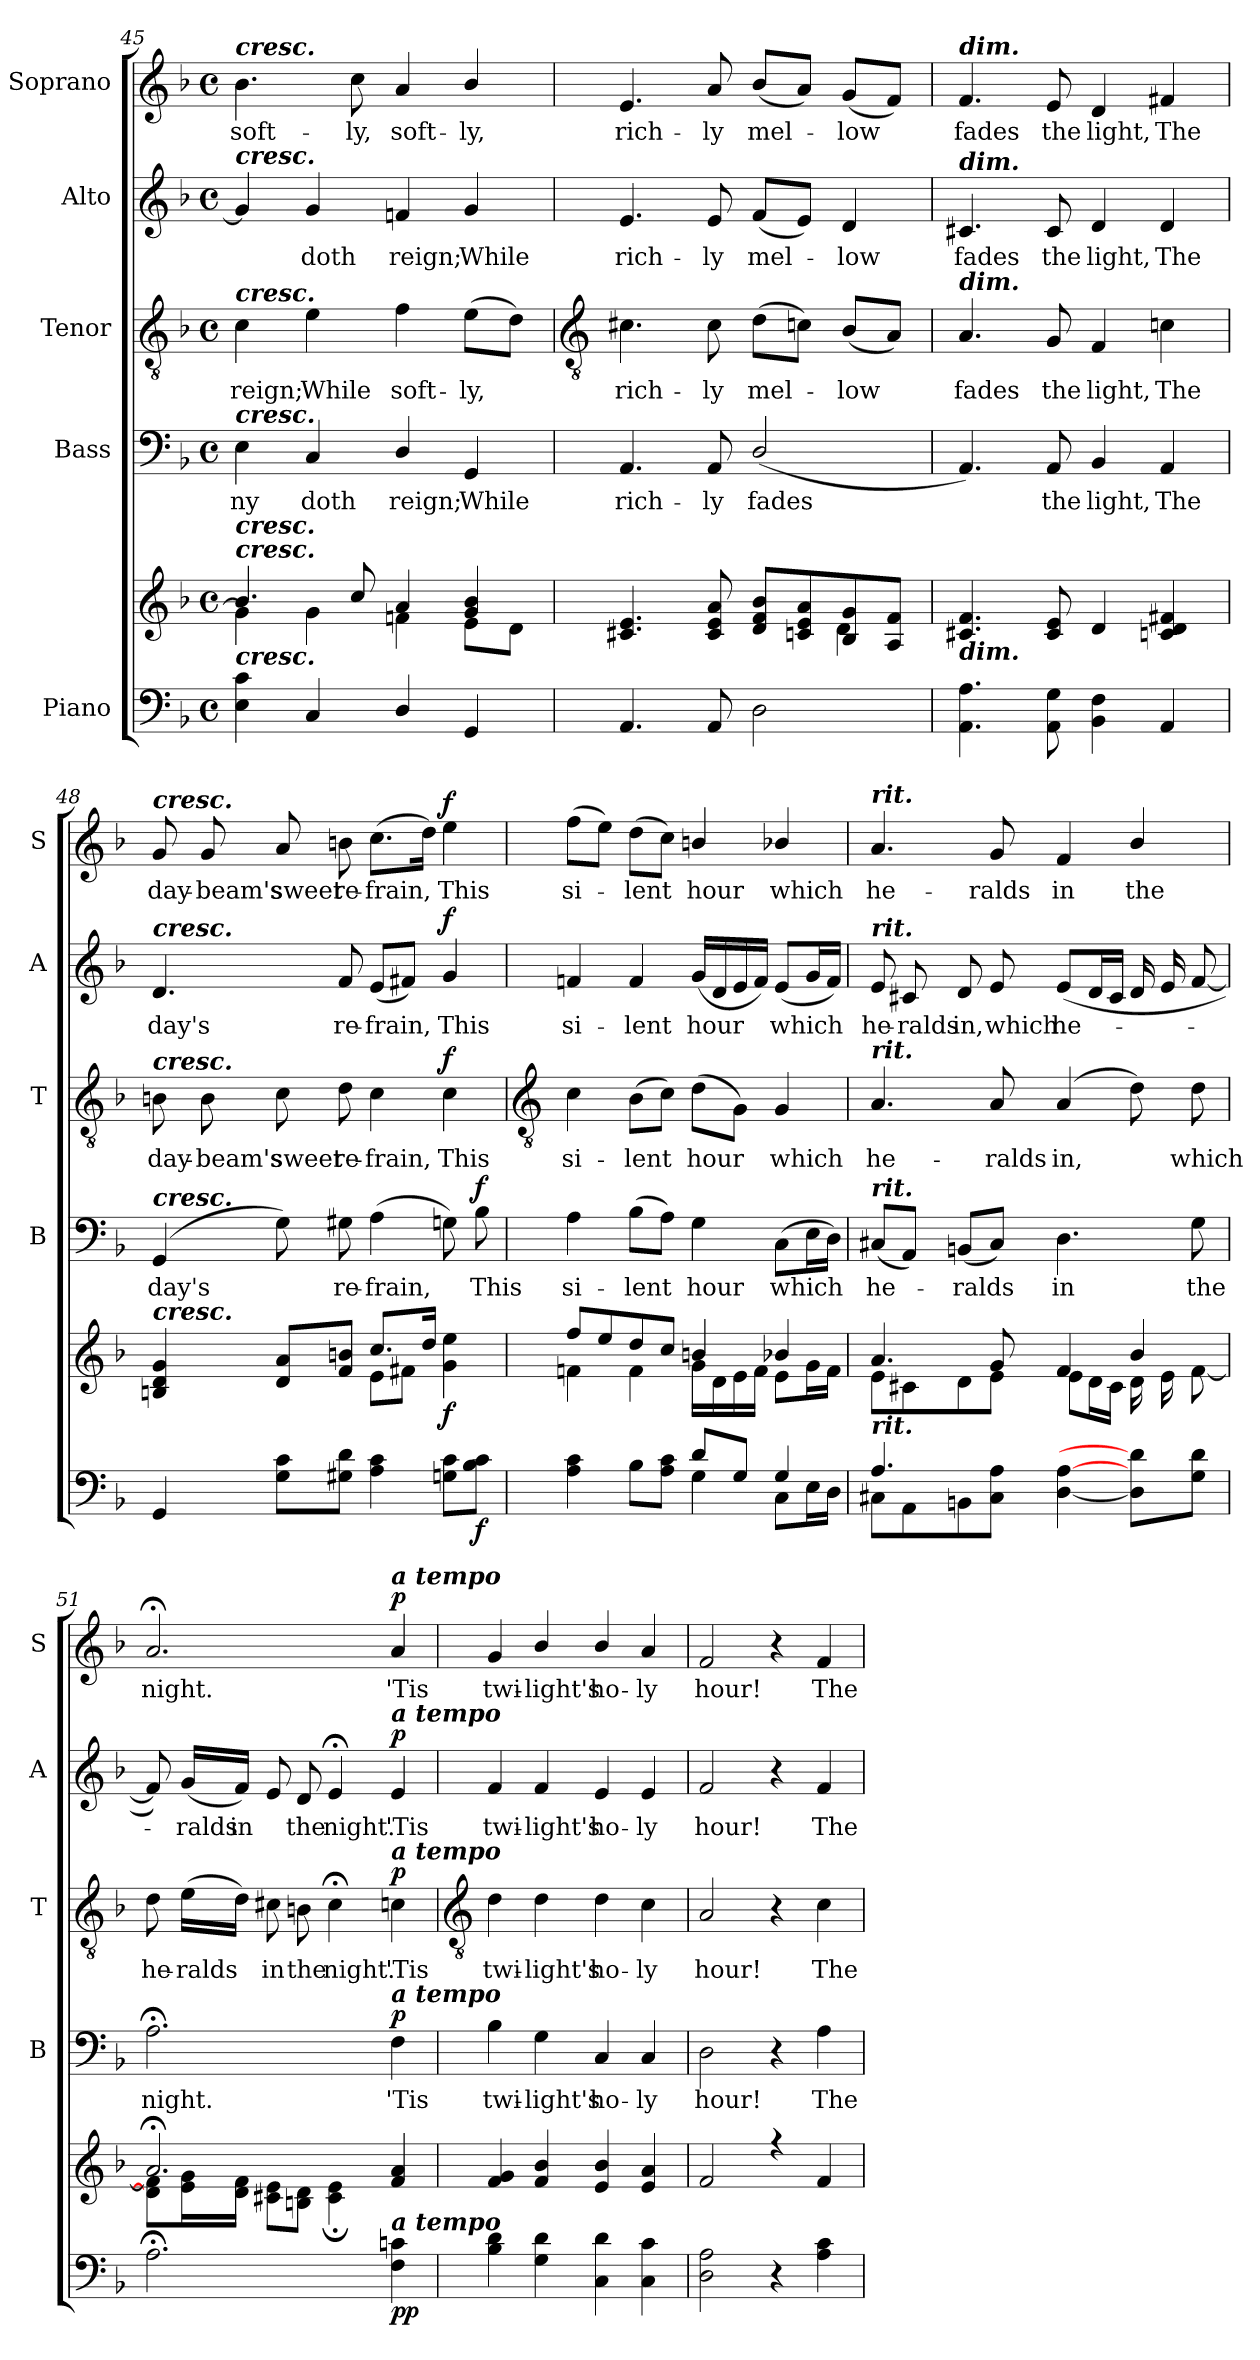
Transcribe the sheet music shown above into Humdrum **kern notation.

**kern	**kern	**dynam	**kern	**text	**dynam	**kern	**text	**dynam	**kern	**text	**dynam	**kern	**text	**dynam
*part5	*part5	*part5	*part4	*part4	*part4	*part3	*part3	*part3	*part2	*part2	*part2	*part1	*part1	*part1
*staff6	*staff5	*staff5/6	*staff4	*staff4	*staff4	*staff3	*staff3	*staff3	*staff2	*staff2	*staff2	*staff1	*staff1	*staff1
*I"Piano	*	*	*I"Bass	*	*	*I"Tenor	*	*	*I"Alto	*	*	*I"Soprano	*	*
*	*	*	*I'B	*	*	*I'T	*	*	*I'A	*	*	*I'S	*	*
*clefF4	*clefG2	*	*clefF4	*	*	*clefGv2	*	*	*clefG2	*	*	*clefG2	*	*
*k[b-]	*k[b-]	*	*k[b-]	*	*	*k[b-]	*	*	*k[b-]	*	*	*k[b-]	*	*
*F:	*F:	*	*F:	*	*	*F:	*	*	*F:	*	*	*F:	*	*
*M4/4	*M4/4	*	*M4/4	*	*	*M4/4	*	*	*M4/4	*	*	*M4/4	*	*
*met(c)	*met(c)	*	*met(c)	*	*	*met(c)	*	*	*met(c)	*	*	*met(c)	*	*
=45	=45	=45	=45	=45	=45	=45	=45	=45	=45	=45	=45	=45	=45	=45
*	*^	*	*	*	*	*	*	*	*	*	*	*	*	*
!	!	!	!	!	!	!	!	!	!	!	!	!	!LO:TX:a:Bi:t=cresc.	!	!
!	!	!	!	!	!	!	!	!	!	!LO:TX:a:Bi:t=cresc.	!	!	!	!	!
!	!	!	!	!	!	!	!LO:TX:a:Bi:t=cresc.	!	!	!	!	!	!	!	!
!	!	!	!	!LO:TX:a:Bi:t=cresc.	!	!	!	!	!	!	!	!	!	!	!
!	!LO:TX:a:Bi:t=cresc.	!	!	!	!	!	!	!	!	!	!	!	!	!	!
!	!LO:TX:a:Bi:t=cresc.	!	!	!	!	!	!	!	!	!	!	!	!	!	!
!LO:TX:a:Bi:t=cresc.	!	!	!	!	!	!	!	!	!	!	!	!	!	!	!
!	!	!	!	!	!LO:LY:b	!	!	!LO:LY:b	!	!	!	!	!	!LO:LY:b	!
4E 4c	4.b-/	4g\]	.	4E	-ny	.	4c	reign;	.	4g]	.	.	4.b-	soft-	.
!	!	!	!	!	!LO:LY:b	!	!	!LO:LY:b	!	!	!LO:LY:b	!	!	!	!
4C	.	4g\	.	4C	doth	.	4e	While	.	4g	doth	.	.	.	.
!	!	!	!	!	!	!	!	!	!	!	!	!	!	!LO:LY:b	!
.	8cc/	.	.	.	.	.	.	.	.	.	.	.	8cc	-ly,	.
!	!	!	!	!	!LO:LY:b	!	!	!LO:LY:b	!	!	!LO:LY:b	!	!	!LO:LY:b	!
4D/	4a/	4fn\	.	4D/	reign;	.	4f	soft-	.	4fn	reign;	.	4a	soft-	.
!	!	!	!	!	!LO:LY:b	!	!	!LO:LY:b	!	!	!LO:LY:b	!	!	!LO:LY:b	!
4GG	4g/ 4b-/	8e\L	.	4GG	While	.	(>8eL	-ly,	.	4g	While	.	4b-/	-ly,	.
.	.	8d\J	.	.	.	.	8dJ)	.	.	.	.	.	.	.	.
!!LO:LB:g=z
=46	=46	=46	=46	=46	=46	=46	=46	=46	=46	=46	=46	=46	=46	=46	=46
*	*	*	*	*	*	*	*clefGv2	*	*	*	*	*	*	*	*
!	!	!	!	!	!LO:LY:b	!	!	!LO:LY:b	!	!	!LO:LY:b	!	!	!LO:LY:b	!
4.AA	4.c#X/ 4.e/	2ryy	.	4.AA	rich-	.	4.c#X	rich-	.	4.e	rich-	.	4.e	rich-	.
!	!	!	!	!	!LO:LY:b	!	!	!LO:LY:b	!	!	!LO:LY:b	!	!	!LO:LY:b	!
8AA	8c#/ 8e/ 8a/	.	.	8AA	-ly	.	8c#	-ly	.	8e	-ly	.	8a	-ly	.
!	!	!	!	!	!LO:LY:b	!	!	!LO:LY:b	!	!	!LO:LY:b	!	!	!LO:LY:b	!
2D\	8d/ 8f/ 8b-/L	8ryy	.	(<2D/	fades	.	(>8dL	mel-	.	(<8fL	mel-	.	(<8b-L	mel-	.
.	8cn/ 8e/ 8a/	8ryy	.	.	.	.	8cnJ)	.	.	8eJ)	.	.	8aJ)	.	.
!	!	!	!	!	!	!	!	!LO:LY:b	!	!	!LO:LY:b	!	!	!LO:LY:b	!
.	8B-/ 8g/	4d\	.	.	.	.	(<8B-L	low	.	4d	low	.	(<8gL	low	.
.	8A/ 8f/J	.	.	.	.	.	8AJ)	.	.	.	.	.	8fJ)	.	.
=47	=47	=47	=47	=47	=47	=47	=47	=47	=47	=47	=47	=47	=47	=47	=47
!	!	!	!	!	!	!	!	!	!	!	!	!	!LO:TX:a:Bi:t=dim.	!	!
!	!	!	!	!	!	!	!	!	!	!LO:TX:a:Bi:t=dim.	!	!	!	!	!
!	!	!	!	!	!	!	!LO:TX:a:Bi:t=dim.	!	!	!	!	!	!	!	!
!	!LO:TX:b:Bi:t=dim.	!	!	!	!	!	!	!	!	!	!	!	!	!	!
!	!	!	!	!	!	!	!	!LO:LY:b	!	!	!LO:LY:b	!	!	!LO:LY:b	!
4.AA\ 4.A\	4.c#X/ 4.f/	1ryy	.	4.AA)	.	.	4.A	fades	.	4.c#X	fades	.	4.f	fades	.
!	!	!	!	!	!LO:LY:b	!	!	!LO:LY:b	!	!	!LO:LY:b	!	!	!LO:LY:b	!
8AA 8G	8c#/ 8e/	.	.	8AA	the	.	8G	the	.	8c#	the	.	8e	the	.
!	!	!	!	!	!LO:LY:b	!	!	!LO:LY:b	!	!	!LO:LY:b	!	!	!LO:LY:b	!
4BB- 4F	4d/	.	.	4BB-	light,	.	4F	light,	.	4d	light,	.	4d	light,	.
!	!	!	!	!	!LO:LY:b	!	!	!LO:LY:b	!	!	!LO:LY:b	!	!	!LO:LY:b	!
4AA	4cn/ 4d/ 4f#X/	.	.	4AA	The	.	4cn	The	.	4d	The	.	4f#X	The	.
=48	=48	=48	=48	=48	=48	=48	=48	=48	=48	=48	=48	=48	=48	=48	=48
!	!	!	!	!	!	!	!	!	!	!	!	!	!LO:TX:a:Bi:t=cresc.	!	!
!	!	!	!	!	!	!	!	!	!	!LO:TX:a:Bi:t=cresc.	!	!	!	!	!
!	!	!	!	!	!	!	!LO:TX:a:Bi:t=cresc.	!	!	!	!	!	!	!	!
!	!	!	!	!LO:TX:a:Bi:t=cresc.	!	!	!	!	!	!	!	!	!	!	!
!	!LO:TX:a:Bi:t=cresc.	!	!	!	!	!	!	!	!	!	!	!	!	!	!
!	!	!	!	!	!LO:LY:b	!	!	!LO:LY:b	!	!	!LO:LY:b	!	!	!LO:LY:b	!
4GG	4Bn/ 4d/ 4g/	2ryy	.	(<4GG	day's	.	8Bn	day-	.	4.d	day's	.	8g	day-	.
!	!	!	!	!	!	!	!	!LO:LY:b	!	!	!	!	!	!LO:LY:b	!
.	.	.	.	.	.	.	8B	-beam's	.	.	.	.	8g	-beam's	.
!	!	!	!	!	!	!	!	!LO:LY:b	!	!	!	!	!	!LO:LY:b	!
8G 8cL	8d/ 8a/L	.	.	8G)	.	.	8c	sweet	.	.	.	.	8a	sweet	.
!	!	!	!	!	!LO:LY:b	!	!	!LO:LY:b	!	!	!LO:LY:b	!	!	!LO:LY:b	!
8G#X 8dJ	8f/ 8bn/J	.	.	8G#X	re-	.	8d	re-	.	8f	re-	.	8bn	re-	.
!	!	!	!	!	!LO:LY:b	!	!	!LO:LY:b	!	!	!LO:LY:b	!	!	!LO:LY:b	!
4A 4c	8.cc/L	8e\L	.	(>4A	-frain,	.	4c	-frain,	.	(<8eL	-frain,	.	(>8.ccL	-frain,	.
.	.	8f#X\J	.	.	.	.	.	.	.	8f#XJ)	.	.	.	.	.
.	16dd/J	.	.	.	.	.	.	.	.	.	.	.	16ddJ)	.	.
!	!	!	!LO:DY:b	!	!	!	!	!LO:LY:b	!LO:DY:b	!	!LO:LY:b	!LO:DY:b	!	!LO:LY:b	!LO:DY:b
8Gn 8cL	4g\ 4ee\	4ryy	f	8Gn)	.	.	4c	This	f	4g	This	f	4ee	This	f
!	!	!	!LO:DY:b=2	!	!LO:LY:b	!LO:DY:b	!	!	!	!	!	!	!	!	!
8B- 8cJ	.	.	f	8B-	This	f	.	.	.	.	.	.	.	.	.
!!LO:LB:g=z
=49	=49	=49	=49	=49	=49	=49	=49	=49	=49	=49	=49	=49	=49	=49	=49
*	*	*	*	*	*	*	*clefGv2	*	*	*	*	*	*	*	*
*^	*	*	*	*	*	*	*	*	*	*	*	*	*	*	*
!	!	!	!	!	!	!LO:LY:b	!	!	!LO:LY:b	!	!	!LO:LY:b	!	!	!LO:LY:b	!
2ryy	4A\ 4c\	8ff/L	4fn\	.	4A	si-	.	4c	si-	.	4fn	si-	.	(>8ffL	si-	.
.	.	8ee/	.	.	.	.	.	.	.	.	.	.	.	8eeJ)	.	.
!	!	!	!	!	!	!LO:LY:b	!	!	!LO:LY:b	!	!	!LO:LY:b	!	!	!LO:LY:b	!
.	8B-\L	8dd/	4f\	.	(>8B-L	-lent	.	(>8B-L	-lent	.	4f	-lent	.	(>8ddL	lent	.
.	8A\ 8c\J	8cc/J	.	.	8AJ)	.	.	8cJ)	.	.	.	.	.	8ccJ)	.	.
!	!	!	!	!	!	!LO:LY:b	!	!	!LO:LY:b	!	!	!LO:LY:b	!	!	!LO:LY:b	!
8d/L	4G\	4bn/	16g\LL	.	4G	hour	.	(>8dL	hour	.	(<16gLL	hour	.	4bn/	hour	.
.	.	.	16d\	.	.	.	.	.	.	.	16d	.	.	.	.	.
8G/J	.	.	16e\	.	.	.	.	8GJ)	.	.	16e	.	.	.	.	.
.	.	.	16f\JJ	.	.	.	.	.	.	.	16fJJ)	.	.	.	.	.
!	!	!	!	!	!	!LO:LY:b	!	!	!LO:LY:b	!	!	!LO:LY:b	!	!	!LO:LY:b	!
4G/	8C\L	4b-X/	8e\L	.	(>8CL	which	.	4G	which	.	(<8eL	which	.	4b-X/	which	.
.	16E\L	.	16g\L	.	16EL	.	.	.	.	.	16gL	.	.	.	.	.
.	16D\JJ	.	16f\JJ	.	16DJJ)	.	.	.	.	.	16fJJ)	.	.	.	.	.
=50	=50	=50	=50	=50	=50	=50	=50	=50	=50	=50	=50	=50	=50	=50	=50	=50
!	!	!	!	!	!	!	!	!	!	!	!	!	!	!LO:TX:a:Bi:t=rit.	!	!
!	!	!	!	!	!	!	!	!	!	!	!LO:TX:a:Bi:t=rit.	!	!	!	!	!
!	!	!	!	!	!	!	!	!LO:TX:a:Bi:t=rit.	!	!	!	!	!	!	!	!
!	!	!	!	!	!LO:TX:a:Bi:t=rit.	!	!	!	!	!	!	!	!	!	!	!
!LO:TX:a:Bi:t=rit.	!	!	!	!	!	!	!	!	!	!	!	!	!	!	!	!
!	!	!	!	!	!	!LO:LY:b	!	!	!LO:LY:b	!	!	!LO:LY:b	!	!	!LO:LY:b	!
4.A/	8C#X\L	4.a/	8e\L	.	(<8C#XL	he-	.	4.A	he-	.	8e	he-	.	4.a	he-	.
!	!	!	!	!	!	!	!	!	!	!	!	!LO:LY:b	!	!	!	!
.	8AA\	.	8c#X\	.	8AAJ)	.	.	.	.	.	8c#X	-ralds	.	.	.	.
!	!	!	!	!	!	!LO:LY:b	!	!	!	!	!	!LO:LY:b	!	!	!	!
.	8BBn\	.	8d\	.	(<8BBnL	ralds	.	.	.	.	8d	in,	.	.	.	.
!	!	!	!	!	!	!	!	!	!LO:LY:b	!	!	!LO:LY:b	!	!	!LO:LY:b	!
2ryy	8C#\ 8A\J	8g/	8e\J	.	8C#J)	.	.	8A	-ralds	.	8e	which	.	8g	-ralds	.
!	!	!	!	!	!	!LO:LY:b	!	!	!LO:LY:b	!	!	!LO:LY:b	!	!	!LO:LY:b	!
.	[4D\ [4A\	4f/	8e\L	.	4.D	in	.	(<4A	in,	.	(<8eL	he-	.	4f	in	.
.	.	.	16d\L	.	.	.	.	.	.	.	16dL	.	.	.	.	.
.	.	.	16c#\JJ	.	.	.	.	.	.	.	16c#JJ	.	.	.	.	.
!	!	!	!	!	!	!	!	!	!	!	!	!	!	!	!LO:LY:b	!
.	8D\] 8d\]L	4b-/	16d\LL	.	.	.	.	8d)	.	.	16dLL	.	.	4b-/	the	.
.	.	.	16e\	.	.	.	.	.	.	.	16e	.	.	.	.	.
!	!	!	!	!	!	!LO:LY:b	!	!	!LO:LY:b	!	!	!	!	!	!	!
8ryy	8G\ 8d\J	.	[8f\J	.	8G	the	.	8d	which	.	[8fJ	.	.	.	.	.
=51	=51	=51	=51	=51	=51	=51	=51	=51	=51	=51	=51	=51	=51	=51	=51	=51
!	!	!	!	!	!	!LO:LY:b	!	!	!LO:LY:b	!	!	!	!	!	!LO:LY:b	!
*v	*v	*	*	*	*	*	*	*	*	*	*	*	*	*	*	*
2.A;<\	2.a;</	8d\] 8f\]L	.	2.A;<	night.	.	8d	he-	.	8f])	.	.	2.a;<	night.	.
!	!	!	!	!	!	!	!	!LO:LY:b	!	!	!LO:LY:b	!	!	!	!
.	.	16e\ 16g\L	.	.	.	.	(>16eLL	-ralds	.	(<16gLL	ralds	.	.	.	.
!	!	!	!	!	!	!	!	!	!	!	!LO:LY:b	!	!	!	!
.	.	16d\ 16f\JJ	.	.	.	.	16dJJ)	.	.	16fJJ)	in	.	.	.	.
!	!	!	!	!	!	!	!	!LO:LY:b	!	!	!	!	!	!	!
.	.	8c#X\ 8e\L	.	.	.	.	8c#X	in	.	8e	.	.	.	.	.
!	!	!	!	!	!	!	!	!LO:LY:b	!	!	!LO:LY:b	!	!	!	!
.	.	8Bn\ 8d\J	.	.	.	.	8Bn	the	.	8d	the	.	.	.	.
!	!	!	!	!	!	!	!	!LO:LY:b	!	!	!LO:LY:b	!	!	!	!
.	.	4c#\; 4e\;	.	.	.	.	4c#;<	night.	.	4e;<	night.	.	.	.	.
!	!	!	!	!	!	!	!	!	!	!	!	!	!LO:TX:a:Bi:t=a tempo	!	!
!	!	!	!	!	!	!	!	!	!	!LO:TX:a:Bi:t=a tempo	!	!	!	!	!
!	!	!	!	!	!	!	!LO:TX:a:Bi:t=a tempo	!	!	!	!	!	!	!	!
!	!	!	!	!LO:TX:a:Bi:t=a tempo	!	!	!	!	!	!	!	!	!	!	!
!LO:TX:a:Bi:t=a tempo	!	!	!	!	!	!	!	!	!	!	!	!	!	!	!
!	!	!	!LO:DY:b=2	!	!LO:LY:b	!	!	!LO:LY:b	!	!	!LO:LY:b	!	!	!LO:LY:b	!
!	!	!	!LO:DY:n=1:b	!	!	!LO:DY:b	!	!	!LO:DY:b	!	!	!LO:DY:b	!	!	!LO:DY:b
4F\ 4cn\	4f/ 4a/	4ryy	p p	4F	'Tis	p	4cn	'Tis	p	4e	'Tis	p	4a	'Tis	p
!!LO:LB:g=z
=52	=52	=52	=52	=52	=52	=52	=52	=52	=52	=52	=52	=52	=52	=52	=52
*	*	*	*	*	*	*	*clefGv2	*	*	*	*	*	*	*	*
!	!	!	!	!	!LO:LY:b	!	!	!LO:LY:b	!	!	!LO:LY:b	!	!	!LO:LY:b	!
4B- 4d	4f/ 4g/	1ryy	.	4B-	twi-	.	4d	twi-	.	4f	twi-	.	4g	twi-	.
!	!	!	!	!	!LO:LY:b	!	!	!LO:LY:b	!	!	!LO:LY:b	!	!	!LO:LY:b	!
4G 4d	4f/ 4b-/	.	.	4G	-light's	.	4d	-light's	.	4f	-light's	.	4b-/	-light's	.
!	!	!	!	!	!LO:LY:b	!	!	!LO:LY:b	!	!	!LO:LY:b	!	!	!LO:LY:b	!
4C 4d	4e/ 4b-/	.	.	4C	ho-	.	4d	ho-	.	4e	ho-	.	4b-/	ho-	.
!	!	!	!	!	!LO:LY:b	!	!	!LO:LY:b	!	!	!LO:LY:b	!	!	!LO:LY:b	!
4C 4c	4e/ 4a/	.	.	4C	-ly	.	4c	-ly	.	4e	-ly	.	4a	-ly	.
=53	=53	=53	=53	=53	=53	=53	=53	=53	=53	=53	=53	=53	=53	=53	=53
!	!	!	!	!	!LO:LY:b	!	!	!LO:LY:b	!	!	!LO:LY:b	!	!	!LO:LY:b	!
2D 2A	2f/	1ryy	.	2D	hour!	.	2A	hour!	.	2f	hour!	.	2f	hour!	.
4r	4r	.	.	4r	.	.	4r	.	.	4r	.	.	4r	.	.
!	!	!	!	!	!LO:LY:b	!	!	!LO:LY:b	!	!	!LO:LY:b	!	!	!LO:LY:b	!
4A 4c	4f/	.	.	4A	The	.	4c	The	.	4f	The	.	4f	The	.
*	*v	*v	*	*	*	*	*	*	*	*	*	*	*	*	*
=	=	=	=	=	=	=	=	=	=	=	=	=	=	=
*-	*-	*-	*-	*-	*-	*-	*-	*-	*-	*-	*-	*-	*-	*-
